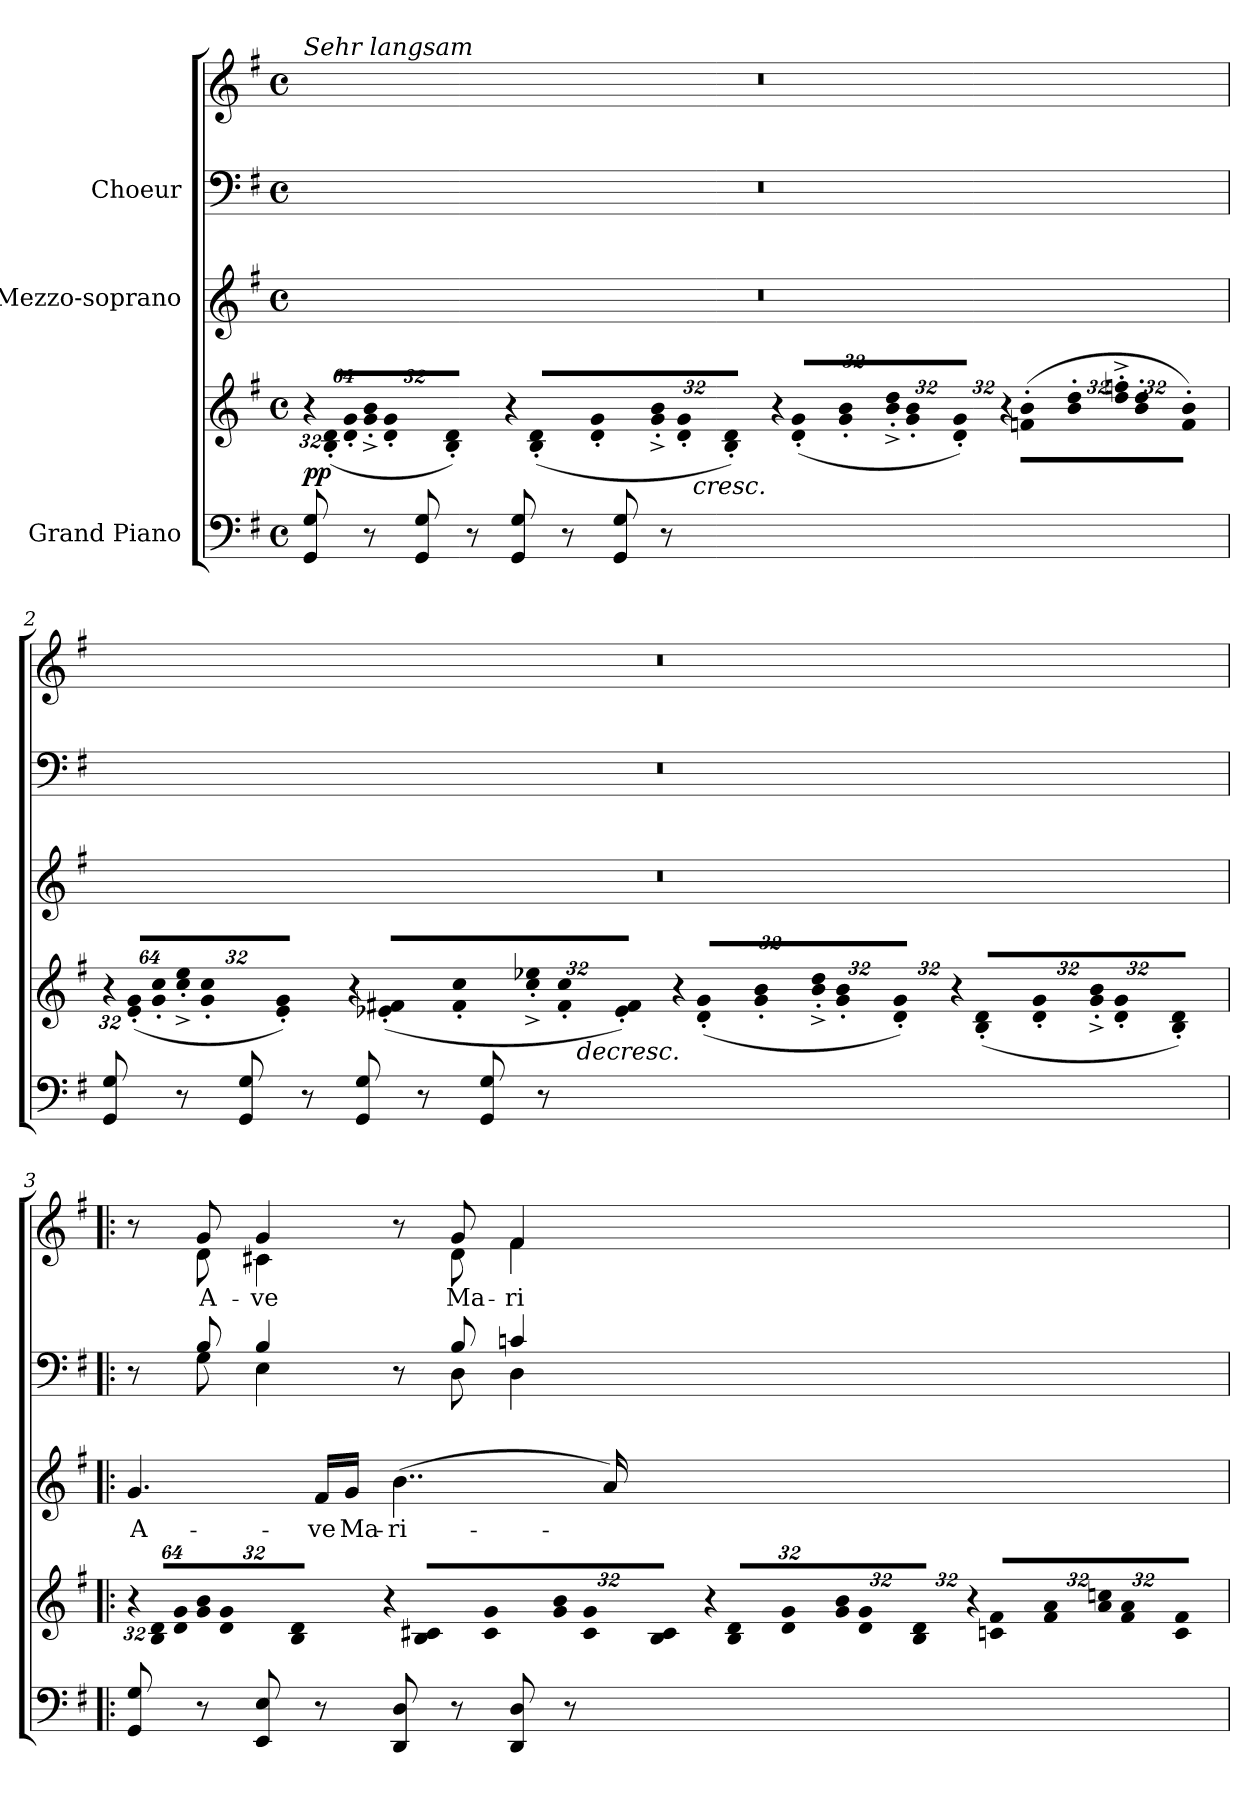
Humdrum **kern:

**kern	**kern	**dynam	**kern	**text	**kern	**kern	**text
*part3	*part3	*part3	*part2	*part2	*part1	*part1	*part1
*staff5	*staff4	*staff4/5	*staff3	*staff3	*staff2	*staff1	*staff1
*I"Grand Piano	*	*	*I"Mezzo-soprano	*	*I"Choeur	*	*
!!LO:PB:g=z
*clefF4	*clefG2	*	*clefG2	*	*clefF4	*clefG2	*
*k[f#]	*k[f#]	*	*k[f#]	*	*k[f#]	*k[f#]	*
*G:	*G:	*	*G:	*	*G:	*G:	*
*M4/4	*M4/4	*	*M4/4	*	*M4/4	*M4/4	*
*met(c)	*met(c)	*	*met(c)	*	*met(c)	*met(c)	*
*MM60	*MM60	*	*MM60	*	*MM60	*MM60	*
*	*Xbrackettup	*	*	*	*	*	*
=1	=1	=1	=1	=1	=1	=1	=1
!	!	!	!	!	!	!LO:TX:a:i:t=Sehr langsam	!
!	!LO:N:vis=16	!	!	!	!	!	!
8GGi/ 8Gi	512%21r	pp	1r	.	1r	1r	.
!	!LO:N:vis=16	!	!	!	!	!	!
.	(1024%43Bi/' 1024%43di'LL	.	.	.	.	.	.
!	!LO:N:vis=16	!	!	!	!	!	!
.	1024%43di/' 1024%43gi'	.	.	.	.	.	.
!	!LO:N:vis=16	!	!	!	!	!	!
8r	512%21gi/'^ 512%21bi'^	[	.	.	.	.	.
!	!LO:N:vis=16	!	!	!	!	!	!
.	1024%43di/' 1024%43gi'	.	.	.	.	.	.
!	!LO:N:vis=16	!	!	!	!	!	!
.	1024%43Bi/' 1024%43di'JJ)	.	.	.	.	.	.
!	!LO:N:vis=16	!	!	!	!	!	!
8GGi/ 8Gi	512%21r	.	.	.	.	.	.
!	!LO:N:vis=16	!	!	!	!	!	!
.	(1024%43Bi/' 1024%43di'LL	.	.	.	.	.	.
!	!LO:N:vis=16	!	!	!	!	!	!
.	1024%43di/' 1024%43gi'	.	.	.	.	.	.
!	!LO:N:vis=16	!	!	!	!	!	!
8r	512%21gi/'^ 512%21bi'^	.	.	.	.	.	.
!	!LO:N:vis=16	!	!	!	!	!	!
.	1024%43di/' 1024%43gi'	.	.	.	.	.	.
!	!LO:N:vis=16	!	!	!	!	!	!
.	1024%43Bi/' 1024%43di'JJ)	.	.	.	.	.	.
!	!LO:N:vis=16	!	!	!	!	!	!
8GGi/ 8Gi	512%21r	.	.	.	.	.	.
!	!LO:N:vis=16	!	!	!	!	!	!
.	(1024%43di/' 1024%43gi'LL	.	.	.	.	.	.
!	!LO:N:vis=16	!	!	!	!	!	!
.	1024%43gi/' 1024%43bi'	.	.	.	.	.	.
!	!LO:N:vis=16	!	!	!	!	!	!
8r	512%21bi/'^ 512%21ddi'^	.	.	.	.	.	.
!	!LO:N:vis=16	!	!	!	!	!	!
.	1024%43gi/' 1024%43bi'	.	.	.	.	.	.
!	!LO:N:vis=16	!	!	!	!	!	!
.	1024%43di/' 1024%43gi'JJ)	.	.	.	.	.	.
!	!LO:N:vis=16	!	!	!	!	!	!
8GGi/ 8Gi	512%21r	.	.	.	.	.	.
!	!LO:N:vis=16	!	!	!	!	!	!
.	(1024%43fni\' 1024%43bi'LL	.	.	.	.	.	.
!	!LO:N:vis=16	!	!	!	!	!	!
.	1024%43bi\' 1024%43ddi'	.	.	.	.	.	.
!	!LO:N:vis=16	!	!	!	!	!	!
8r	512%21ddi\'^ 512%21ffni'^	.	.	.	.	.	.
!	!LO:N:vis=16	!	!	!	!	!	!
.	1024%43bi\' 1024%43ddi'	.	.	.	.	.	.
!	!LO:N:vis=16	!LO:HP:b	!	!	!	!	!
.	1024%43fi\' 1024%43bi'JJ)	<	.	.	.	.	.
=2	=2	=2	=2	=2	=2	=2	=2
!	!LO:N:vis=16	!	!	!	!	!	!
8GGi/ 8Gi	512%21r	.	1r	.	1r	1r	.
!	!LO:N:vis=16	!	!	!	!	!	!
.	(1024%43ei/' 1024%43gi'LL	.	.	.	.	.	.
!	!LO:N:vis=16	!	!	!	!	!	!
.	1024%43gi/' 1024%43cci'	.	.	.	.	.	.
!	!LO:N:vis=16	!	!	!	!	!	!
8r	512%21cci/'^ 512%21eei'^	]	.	.	.	.	.
!	!LO:N:vis=16	!	!	!	!	!	!
.	1024%43gi/' 1024%43cci'	.	.	.	.	.	.
!	!LO:N:vis=16	!	!	!	!	!	!
.	1024%43ei/' 1024%43gi'JJ)	.	.	.	.	.	.
!	!LO:N:vis=16	!	!	!	!	!	!
8GGi/ 8Gi	512%21r	.	.	.	.	.	.
!	!LO:N:vis=16	!	!	!	!	!	!
.	(1024%43e-Xi/' 1024%43f#Xi'LL	.	.	.	.	.	.
!	!LO:N:vis=16	!	!	!	!	!	!
.	1024%43f#i/' 1024%43cci'	.	.	.	.	.	.
!	!LO:N:vis=16	!	!	!	!	!	!
8r	512%21cci/'^ 512%21ee-Xi'^	.	.	.	.	.	.
!	!LO:N:vis=16	!	!	!	!	!	!
.	1024%43f#i/' 1024%43cci'	.	.	.	.	.	.
!	!LO:N:vis=16	!	!	!	!	!	!
.	1024%43e-i/' 1024%43f#i'JJ)	.	.	.	.	.	.
!	!LO:N:vis=16	!	!	!	!	!	!
8GGi/ 8Gi	512%21r	.	.	.	.	.	.
!	!LO:N:vis=16	!	!	!	!	!	!
.	(1024%43di/' 1024%43gi'LL	.	.	.	.	.	.
!	!LO:N:vis=16	!	!	!	!	!	!
.	1024%43gi/' 1024%43bi'	.	.	.	.	.	.
!	!LO:N:vis=16	!	!	!	!	!	!
8r	512%21bi/'^ 512%21ddi'^	.	.	.	.	.	.
!	!LO:N:vis=16	!	!	!	!	!	!
.	1024%43gi/' 1024%43bi'	.	.	.	.	.	.
!	!LO:N:vis=16	!	!	!	!	!	!
.	1024%43di/' 1024%43gi'JJ)	.	.	.	.	.	.
!	!LO:N:vis=16	!	!	!	!	!	!
8GGi/ 8Gi	512%21r	.	.	.	.	.	.
!	!LO:N:vis=16	!	!	!	!	!	!
.	(1024%43Bi/' 1024%43di'LL	.	.	.	.	.	.
!	!LO:N:vis=16	!	!	!	!	!	!
.	1024%43di/' 1024%43gi'	.	.	.	.	.	.
!	!LO:N:vis=16	!	!	!	!	!	!
8r	512%21gi/'^ 512%21bi'^	.	.	.	.	.	.
!	!LO:N:vis=16	!	!	!	!	!	!
.	1024%43di/' 1024%43gi'	.	.	.	.	.	.
!	!LO:N:vis=16	!LO:HP:b	!	!	!	!	!
.	1024%43Bi/' 1024%43di'JJ)	>	.	.	.	.	.
!!LO:LB:g=z
=3!|:	=3!|:	=3!|:	=3!|:	=3!|:	=3!|:	=3!|:	=3!|:
!	!LO:N:vis=16	!	!	!	!	!	!
!	!	!	!	!LO:LY:b:color=#000000	!	!	!
*	*	*	*	*	*^	*^	*
8GGi/ 8Gi	512%21r	.	4.gi/	A-	8r	8ryy	8r	8ryy	.
!	!LO:N:vis=16	!	!	!	!	!	!	!	!
.	1024%43Bi/ 1024%43diLL	.	.	.	.	.	.	.	.
!	!LO:N:vis=16	!	!	!	!	!	!	!	!
.	1024%43di/ 1024%43gi	.	.	.	.	.	.	.	.
!	!LO:N:vis=16	!	!	!	!	!	!	!	!
!	!	!	!	!	!	!	!	!	!LO:LY:b:color=#000000
8r	512%21gi/ 512%21bi	.	.	.	8Bi/	8Gi\	8gi/	8di\	A-
!	!LO:N:vis=16	!	!	!	!	!	!	!	!
.	1024%43di/ 1024%43gi	.	.	.	.	.	.	.	.
!	!LO:N:vis=16	!	!	!	!	!	!	!	!
.	1024%43Bi/ 1024%43diJJ	.	.	.	.	.	.	.	.
!	!LO:N:vis=16	!	!	!	!	!	!	!	!
!	!	!	!	!	!	!	!	!	!LO:LY:b:color=#000000
8EEi/ 8Ei	512%21r	.	.	.	4Bi/	4Ei\	4gi/	4c#Xi\	-ve
!	!LO:N:vis=16	!	!	!	!	!	!	!	!
.	1024%43Bi/ 1024%43c#XiLL	.	.	.	.	.	.	.	.
!	!LO:N:vis=16	!	!	!	!	!	!	!	!
.	1024%43c#i/ 1024%43gi	.	.	.	.	.	.	.	.
!	!LO:N:vis=16	!	!	!	!	!	!	!	!
!	!	!	!	!LO:LY:b:color=#000000	!	!	!	!	!
8r	512%21gi/ 512%21bi	.	16f#i/LL	-ve	.	.	.	.	.
!	!LO:N:vis=16	!	!	!	!	!	!	!	!
.	1024%43c#i/ 1024%43gi	.	.	.	.	.	.	.	.
!	!	!	!	!LO:LY:b:color=#000000	!	!	!	!	!
.	.	.	16gi/JJ	Ma-	.	.	.	.	.
!	!LO:N:vis=16	!	!	!	!	!	!	!	!
.	1024%43Bi/ 1024%43c#iJJ	.	.	.	.	.	.	.	.
!	!LO:N:vis=16	!	!	!	!	!	!	!	!
!	!	!	!	!LO:LY:b:color=#000000	!	!	!	!	!
8DDi/ 8Di	512%21r	.	(4..bi\	-ri-	8r	8ryy	8r	8ryy	.
!	!LO:N:vis=16	!	!	!	!	!	!	!	!
.	1024%43Bi/ 1024%43diLL	.	.	.	.	.	.	.	.
!	!LO:N:vis=16	!	!	!	!	!	!	!	!
.	1024%43di/ 1024%43gi	.	.	.	.	.	.	.	.
!	!LO:N:vis=16	!	!	!	!	!	!	!	!
!	!	!	!	!	!	!	!	!	!LO:LY:b:color=#000000
8r	512%21gi/ 512%21bi	.	.	.	8Bi/	8Di\	8gi/	8di\	Ma-
!	!LO:N:vis=16	!	!	!	!	!	!	!	!
.	1024%43di/ 1024%43gi	.	.	.	.	.	.	.	.
!	!LO:N:vis=16	!	!	!	!	!	!	!	!
.	1024%43Bi/ 1024%43diJJ	.	.	.	.	.	.	.	.
!	!LO:N:vis=16	!	!	!	!	!	!	!	!
!	!	!	!	!	!	!	!	!	!LO:LY:b:color=#000000
8DDi/ 8Di	512%21r	.	.	.	4cni/	4Di\	4f#i/	4f#i\	-ri-
!	!LO:N:vis=16	!	!	!	!	!	!	!	!
.	1024%43cni/ 1024%43f#iLL	.	.	.	.	.	.	.	.
!	!LO:N:vis=16	!	!	!	!	!	!	!	!
.	1024%43f#i/ 1024%43ai	.	.	.	.	.	.	.	.
!	!LO:N:vis=16	!	!	!	!	!	!	!	!
8r	512%21ai/ 512%21ccni	.	.	.	.	.	.	.	.
!	!LO:N:vis=16	!	!	!	!	!	!	!	!
.	1024%43f#i/ 1024%43ai	.	.	.	.	.	.	.	.
.	.	.	16ai/)	.	.	.	.	.	.
!	!LO:N:vis=16	!	!	!	!	!	!	!	!
.	1024%43ci/ 1024%43f#iJJ	.	.	.	.	.	.	.	.
*	*	*	*	*	*v	*v	*	*	*
*	*	*	*	*	*	*v	*v	*
=	=	=	=	=	=	=	=
*-	*-	*-	*-	*-	*-	*-	*-
